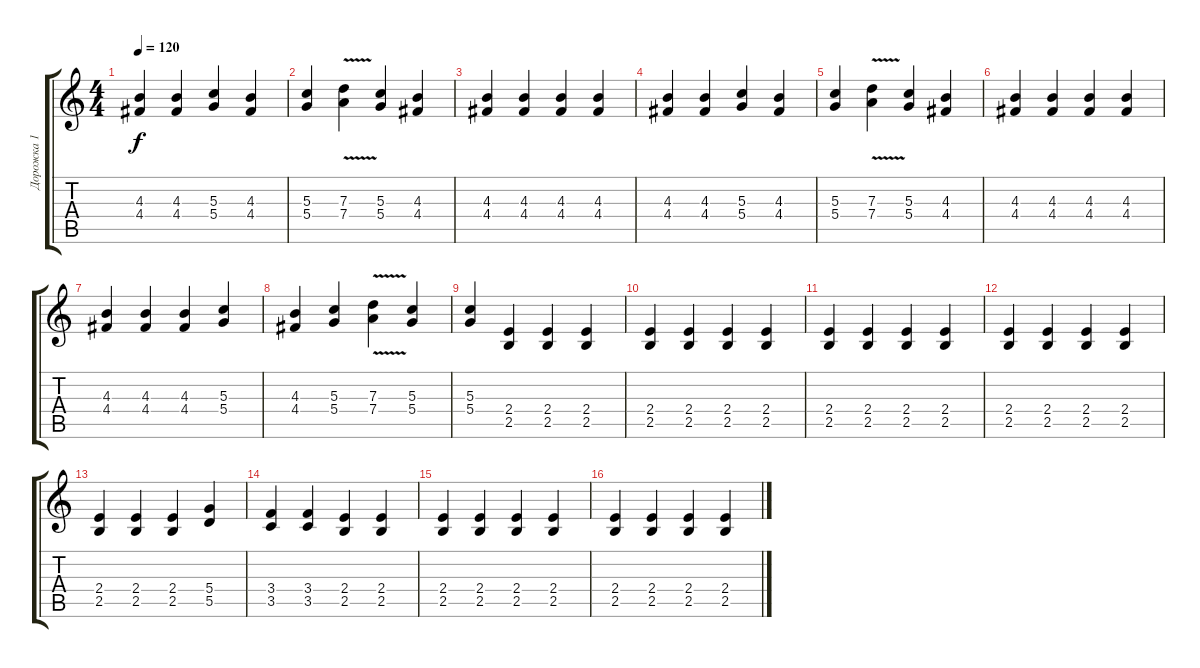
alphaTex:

\track ("Дорожка 1" "Дорожка 1") {instrument overdrivenguitar}
\staff {score tabs}
\tuning (E4 B3 G3 D3 A2 E2) {hide}
\ts (4 4)
\tempo 120
\clef g2
\ks c
(4.3 4.4).4{dy f} (4.3 4.4).4 (5.3 5.4).4 (4.3 4.4).4 |
(5.3 5.4).4 (7.3 7.4{v}).4 (5.3 5.4).4 (4.3 4.4).4 |
(4.3 4.4).4 (4.3 4.4).4 (4.3 4.4).4 (4.3 4.4).4 |
(4.3 4.4).4 (4.3 4.4).4 (5.3 5.4).4 (4.3 4.4).4 |
(5.3 5.4).4 (7.3 7.4{v}).4 (5.3 5.4).4 (4.3 4.4).4 |
(4.3 4.4).4 (4.3 4.4).4 (4.3 4.4).4 (4.3 4.4).4 |
(4.3 4.4).4 (4.3 4.4).4 (4.3 4.4).4 (5.3 5.4).4 |
(4.3 4.4).4 (5.3 5.4).4 (7.3 7.4{v}).4 (5.3 5.4).4 |
(5.3 5.4).4 (2.4 2.5).4 (2.4 2.5).4 (2.4 2.5).4 |
(2.4 2.5).4 (2.4 2.5).4 (2.4 2.5).4 (2.4 2.5).4 |
(2.4 2.5).4 (2.4 2.5).4 (2.4 2.5).4 (2.4 2.5).4 |
(2.4 2.5).4 (2.4 2.5).4 (2.4 2.5).4 (2.4 2.5).4 |
(2.4 2.5).4 (2.4 2.5).4 (2.4 2.5).4 (5.4 5.5).4 |
(3.4 3.5).4 (3.4 3.5).4 (2.4 2.5).4 (2.4 2.5).4 |
(2.4 2.5).4 (2.4 2.5).4 (2.4 2.5).4 (2.4 2.5).4 |
(2.4 2.5).4 (2.4 2.5).4 (2.4 2.5).4 (2.4 2.5).4
